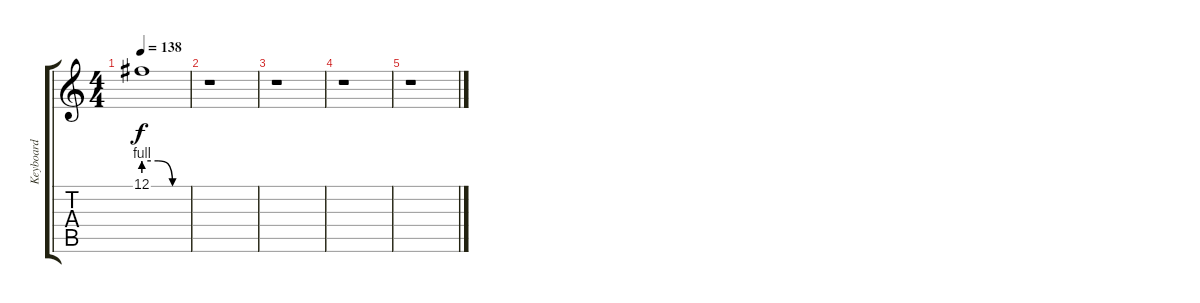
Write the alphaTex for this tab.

\track ("Keyboard" "Keyboard") {instrument synthstrings1}
\staff {score tabs}
\tuning (E4 B3 G3 D3 A2 E2) {hide}
\ts (4 4)
\tempo 138
\clef g2
\ks c
12.1{be (custom 0 4 20 4 40 0 60 0)}.1{dy f} |
r.1 |
r.1 |
r.1 |
r.1
